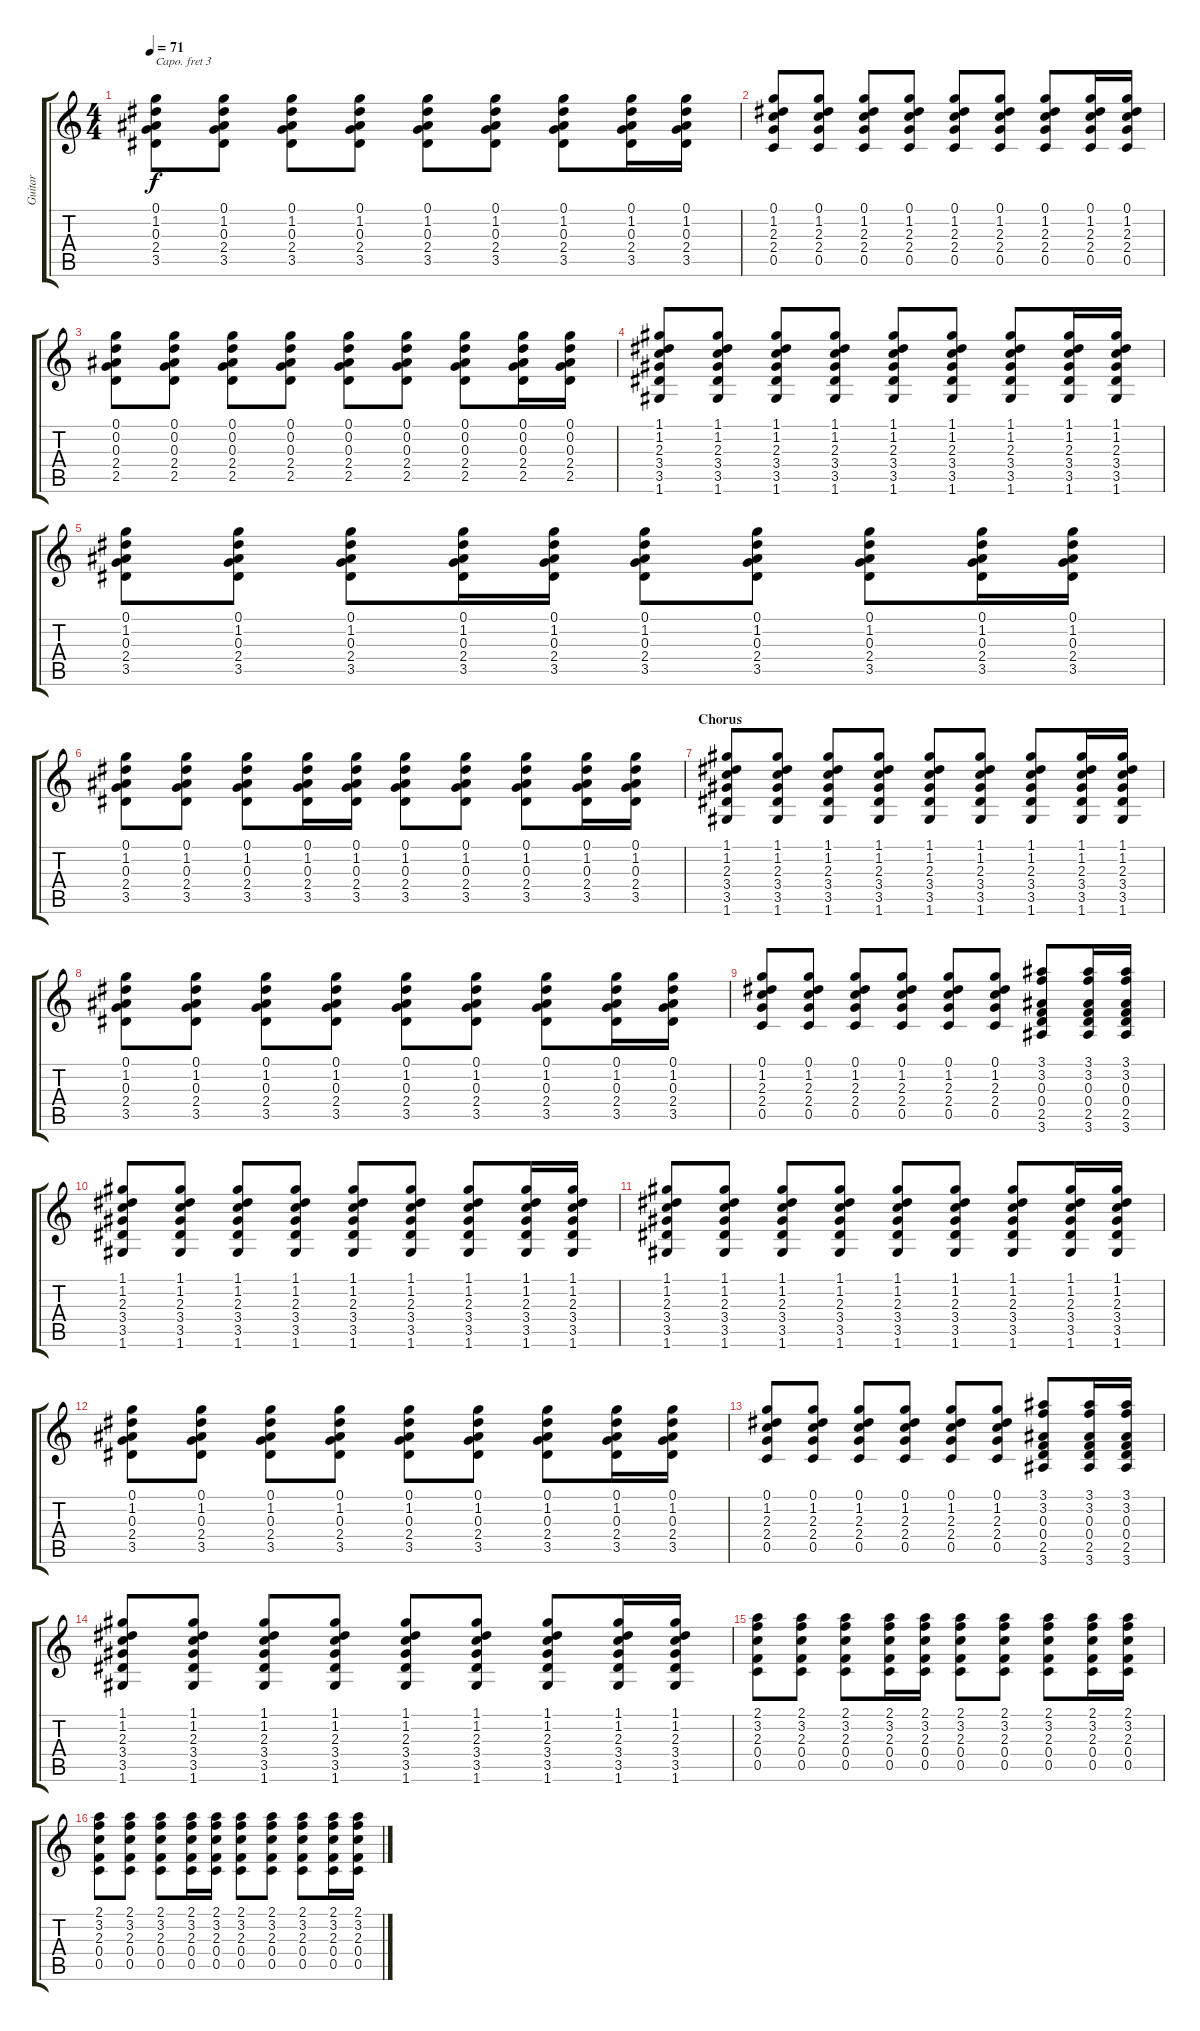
\track ("Guitar" "Guitar") {instrument acousticguitarsteel}
\staff {score tabs}
\capo 3
\tuning (E4 B3 G3 D3 A2 E2) {hide}
\ts (4 4)
\tempo 71
\clef g2
\ks c
(0.1 1.2 0.3 2.4 3.5).8{dy f} (0.1 1.2 0.3 2.4 3.5).8 (0.1 1.2 0.3 2.4 3.5).8 (0.1 1.2 0.3 2.4 3.5).8 (0.1 1.2 0.3 2.4 3.5).8 (0.1 1.2 0.3 2.4 3.5).8 (0.1 1.2 0.3 2.4 3.5).8 (0.1 1.2 0.3 2.4 3.5).16 (0.1 1.2 0.3 2.4 3.5).16 |
(0.1 1.2 2.3 2.4 0.5).8 (0.1 1.2 2.3 2.4 0.5).8 (0.1 1.2 2.3 2.4 0.5).8 (0.1 1.2 2.3 2.4 0.5).8 (0.1 1.2 2.3 2.4 0.5).8 (0.1 1.2 2.3 2.4 0.5).8 (0.1 1.2 2.3 2.4 0.5).8 (0.1 1.2 2.3 2.4 0.5).16 (0.1 1.2 2.3 2.4 0.5).16 |
(0.1 0.2 0.3 2.4 2.5).8 (0.1 0.2 0.3 2.4 2.5).8 (0.1 0.2 0.3 2.4 2.5).8 (0.1 0.2 0.3 2.4 2.5).8 (0.1 0.2 0.3 2.4 2.5).8 (0.1 0.2 0.3 2.4 2.5).8 (0.1 0.2 0.3 2.4 2.5).8 (0.1 0.2 0.3 2.4 2.5).16 (0.1 0.2 0.3 2.4 2.5).16 |
(1.1 1.2 2.3 3.4 3.5 1.6).8 (1.1 1.2 2.3 3.4 3.5 1.6).8 (1.1 1.2 2.3 3.4 3.5 1.6).8 (1.1 1.2 2.3 3.4 3.5 1.6).8 (1.1 1.2 2.3 3.4 3.5 1.6).8 (1.1 1.2 2.3 3.4 3.5 1.6).8 (1.1 1.2 2.3 3.4 3.5 1.6).8 (1.1 1.2 2.3 3.4 3.5 1.6).16 (1.1 1.2 2.3 3.4 3.5 1.6).16 |
(0.1 1.2 0.3 2.4 3.5).8 (0.1 1.2 0.3 2.4 3.5).8 (0.1 1.2 0.3 2.4 3.5).8 (0.1 1.2 0.3 2.4 3.5).16 (0.1 1.2 0.3 2.4 3.5).16 (0.1 1.2 0.3 2.4 3.5).8 (0.1 1.2 0.3 2.4 3.5).8 (0.1 1.2 0.3 2.4 3.5).8 (0.1 1.2 0.3 2.4 3.5).16 (0.1 1.2 0.3 2.4 3.5).16 |
(0.1 1.2 0.3 2.4 3.5).8 (0.1 1.2 0.3 2.4 3.5).8 (0.1 1.2 0.3 2.4 3.5).8 (0.1 1.2 0.3 2.4 3.5).16 (0.1 1.2 0.3 2.4 3.5).16 (0.1 1.2 0.3 2.4 3.5).8 (0.1 1.2 0.3 2.4 3.5).8 (0.1 1.2 0.3 2.4 3.5).8 (0.1 1.2 0.3 2.4 3.5).16 (0.1 1.2 0.3 2.4 3.5).16 |
\section ("" "Chorus")
(1.1 1.2 2.3 3.4 3.5 1.6).8 (1.1 1.2 2.3 3.4 3.5 1.6).8 (1.1 1.2 2.3 3.4 3.5 1.6).8 (1.1 1.2 2.3 3.4 3.5 1.6).8 (1.1 1.2 2.3 3.4 3.5 1.6).8 (1.1 1.2 2.3 3.4 3.5 1.6).8 (1.1 1.2 2.3 3.4 3.5 1.6).8 (1.1 1.2 2.3 3.4 3.5 1.6).16 (1.1 1.2 2.3 3.4 3.5 1.6).16 |
(0.1 1.2 0.3 2.4 3.5).8 (0.1 1.2 0.3 2.4 3.5).8 (0.1 1.2 0.3 2.4 3.5).8 (0.1 1.2 0.3 2.4 3.5).8 (0.1 1.2 0.3 2.4 3.5).8 (0.1 1.2 0.3 2.4 3.5).8 (0.1 1.2 0.3 2.4 3.5).8 (0.1 1.2 0.3 2.4 3.5).16 (0.1 1.2 0.3 2.4 3.5).16 |
(0.1 1.2 2.3 2.4 0.5).8 (0.1 1.2 2.3 2.4 0.5).8 (0.1 1.2 2.3 2.4 0.5).8 (0.1 1.2 2.3 2.4 0.5).8 (0.1 1.2 2.3 2.4 0.5).8 (0.1 1.2 2.3 2.4 0.5).8 (3.1 3.2 0.3 0.4 2.5 3.6).8 (3.1 3.2 0.3 0.4 2.5 3.6).16 (3.1 3.2 0.3 0.4 2.5 3.6).16 |
(1.1 1.2 2.3 3.4 3.5 1.6).8 (1.1 1.2 2.3 3.4 3.5 1.6).8 (1.1 1.2 2.3 3.4 3.5 1.6).8 (1.1 1.2 2.3 3.4 3.5 1.6).8 (1.1 1.2 2.3 3.4 3.5 1.6).8 (1.1 1.2 2.3 3.4 3.5 1.6).8 (1.1 1.2 2.3 3.4 3.5 1.6).8 (1.1 1.2 2.3 3.4 3.5 1.6).16 (1.1 1.2 2.3 3.4 3.5 1.6).16 |
(1.1 1.2 2.3 3.4 3.5 1.6).8 (1.1 1.2 2.3 3.4 3.5 1.6).8 (1.1 1.2 2.3 3.4 3.5 1.6).8 (1.1 1.2 2.3 3.4 3.5 1.6).8 (1.1 1.2 2.3 3.4 3.5 1.6).8 (1.1 1.2 2.3 3.4 3.5 1.6).8 (1.1 1.2 2.3 3.4 3.5 1.6).8 (1.1 1.2 2.3 3.4 3.5 1.6).16 (1.1 1.2 2.3 3.4 3.5 1.6).16 |
(0.1 1.2 0.3 2.4 3.5).8 (0.1 1.2 0.3 2.4 3.5).8 (0.1 1.2 0.3 2.4 3.5).8 (0.1 1.2 0.3 2.4 3.5).8 (0.1 1.2 0.3 2.4 3.5).8 (0.1 1.2 0.3 2.4 3.5).8 (0.1 1.2 0.3 2.4 3.5).8 (0.1 1.2 0.3 2.4 3.5).16 (0.1 1.2 0.3 2.4 3.5).16 |
(0.1 1.2 2.3 2.4 0.5).8 (0.1 1.2 2.3 2.4 0.5).8 (0.1 1.2 2.3 2.4 0.5).8 (0.1 1.2 2.3 2.4 0.5).8 (0.1 1.2 2.3 2.4 0.5).8 (0.1 1.2 2.3 2.4 0.5).8 (3.1 3.2 0.3 0.4 2.5 3.6).8 (3.1 3.2 0.3 0.4 2.5 3.6).16 (3.1 3.2 0.3 0.4 2.5 3.6).16 |
(1.1 1.2 2.3 3.4 3.5 1.6).8 (1.1 1.2 2.3 3.4 3.5 1.6).8 (1.1 1.2 2.3 3.4 3.5 1.6).8 (1.1 1.2 2.3 3.4 3.5 1.6).8 (1.1 1.2 2.3 3.4 3.5 1.6).8 (1.1 1.2 2.3 3.4 3.5 1.6).8 (1.1 1.2 2.3 3.4 3.5 1.6).8 (1.1 1.2 2.3 3.4 3.5 1.6).16 (1.1 1.2 2.3 3.4 3.5 1.6).16 |
(2.1 3.2 2.3 0.4 0.5).8 (2.1 3.2 2.3 0.4 0.5).8 (2.1 3.2 2.3 0.4 0.5).8 (2.1 3.2 2.3 0.4 0.5).16 (2.1 3.2 2.3 0.4 0.5).16 (2.1 3.2 2.3 0.4 0.5).8 (2.1 3.2 2.3 0.4 0.5).8 (2.1 3.2 2.3 0.4 0.5).8 (2.1 3.2 2.3 0.4 0.5).16 (2.1 3.2 2.3 0.4 0.5).16 |
(2.1 3.2 2.3 0.4 0.5).8 (2.1 3.2 2.3 0.4 0.5).8 (2.1 3.2 2.3 0.4 0.5).8 (2.1 3.2 2.3 0.4 0.5).16 (2.1 3.2 2.3 0.4 0.5).16 (2.1 3.2 2.3 0.4 0.5).8 (2.1 3.2 2.3 0.4 0.5).8 (2.1 3.2 2.3 0.4 0.5).8 (2.1 3.2 2.3 0.4 0.5).16 (2.1 3.2 2.3 0.4 0.5).16
